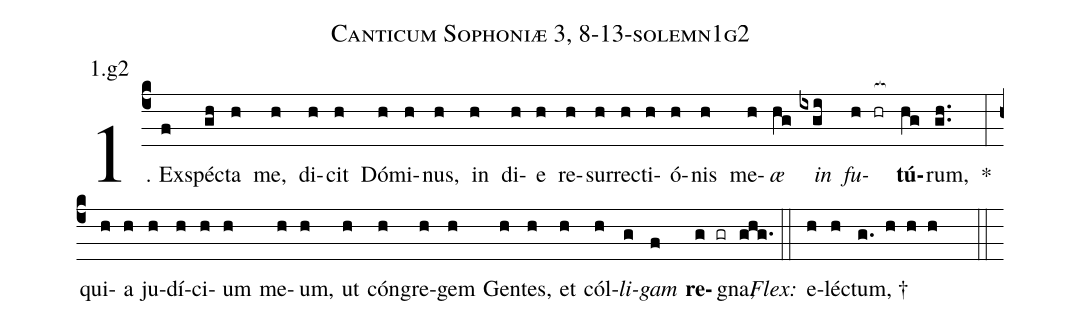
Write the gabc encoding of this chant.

name: Canticum Sophoniæ 3, 8-13-solemn1g2;
annotation: 1.g2;
%%
(c4)1. Ex(f)spéc(gh)ta(h) me,(h) di(h)cit(h) Dó(h)mi(h)nus,(h) in(h) di(h)e(h) re(h)sur(h)rec(h)ti(h)ó(h)nis(h) me(h)<i>æ</i>(hg) <i>in</i>(ixgi) <i>fu</i>(h hr[ocb:1{])<b>tú</b>(hg[ocb:0}])rum,(gh..) *(:) qui(h)a(h) ju(h)dí(h)ci(h)um(h) me(h)um,(h) ut(h) cón(h)gre(h)gem(h) Gen(h)tes,(h) et(h) cól(h)<i>li</i>(g)<i>gam</i>(f) <b>re</b>(g gr)gna,(ghg.) (::)
<i>Flex:</i>()  e(h)léc(h)tum, †(g. h h h  ::)
